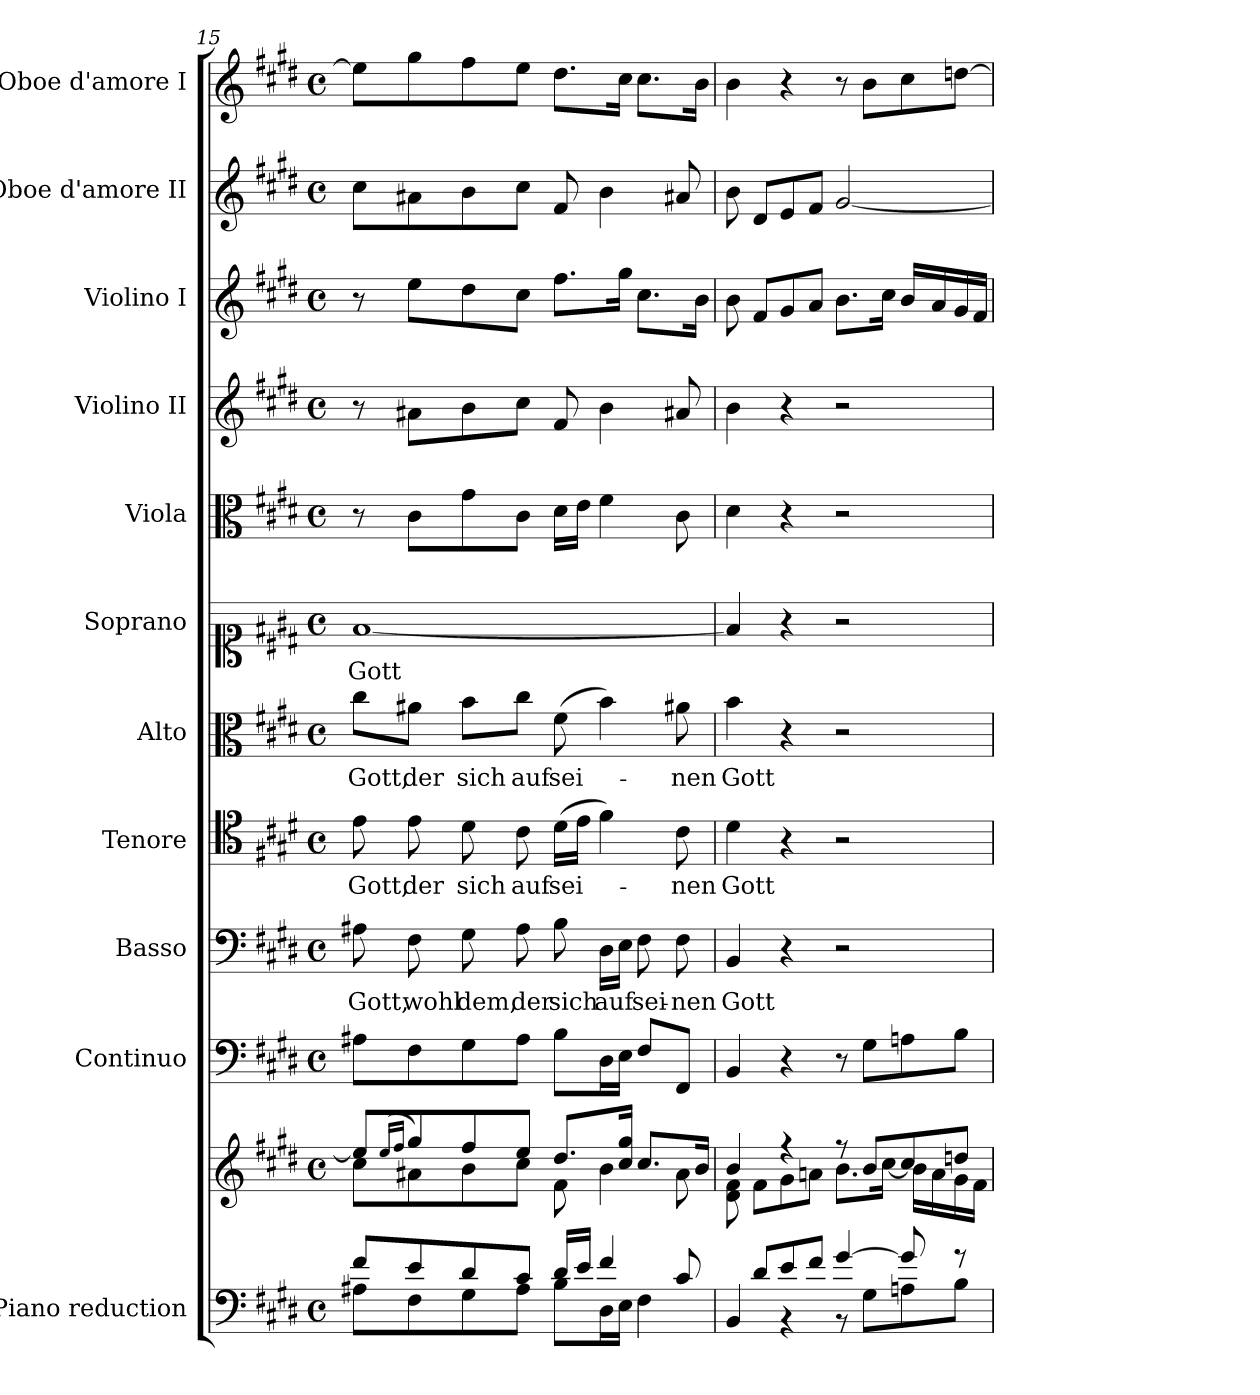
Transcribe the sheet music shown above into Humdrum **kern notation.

**kern	**kern	**kern	**kern	**text	**kern	**text	**kern	**text	**kern	**text	**kern	**kern	**kern	**kern	**kern
*part11	*part11	*part10	*part9	*part9	*part8	*part8	*part7	*part7	*part6	*part6	*part5	*part4	*part3	*part2	*part1
*staff12	*staff11	*staff10	*staff9	*staff9	*staff8	*staff8	*staff7	*staff7	*staff6	*staff6	*staff5	*staff4	*staff3	*staff2	*staff1
*I"Piano reduction	*	*I"Continuo	*I"Basso	*	*I"Tenore	*	*I"Alto	*	*I"Soprano	*	*I"Viola	*I"Violino II	*I"Violino I	*I"Oboe d'amore II	*I"Oboe d'amore I
*I'Pno	*	*	*	*	*	*	*	*	*	*	*I'Vla	*I'Vln	*I'Vln	*I'Ob	*I'Ob
*clefF4	*clefG2	*clefF4	*clefF4	*	*clefC4	*	*clefC3	*	*clefC1	*	*clefC3	*clefG2	*clefG2	*clefG2	*clefG2
*k[f#c#g#d#]	*k[f#c#g#d#]	*k[f#c#g#d#]	*k[f#c#g#d#]	*	*k[f#c#g#d#]	*	*k[f#c#g#d#]	*	*k[f#c#g#d#]	*	*k[f#c#g#d#]	*k[f#c#g#d#]	*k[f#c#g#d#]	*k[f#c#g#d#]	*k[f#c#g#d#]
*M4/4	*M4/4	*M4/4	*M4/4	*	*M4/4	*	*M4/4	*	*M4/4	*	*M4/4	*M4/4	*M4/4	*M4/4	*M4/4
*met(c)	*met(c)	*met(c)	*met(c)	*	*met(c)	*	*met(c)	*	*met(c)	*	*met(c)	*met(c)	*met(c)	*met(c)	*met(c)
=15	=15	=15	=15	=15	=15	=15	=15	=15	=15	=15	=15	=15	=15	=15	=15
*^	*^	*	*	*	*	*	*	*	*	*	*	*	*	*	*
!	!	!	!	!	!	!LO:LY:b	!	!LO:LY:b	!	!LO:LY:b	!	!LO:LY:b	!	!	!	!	!
8f#/L	8A#X\L	8ee/L]	8cc#\L	8A#X\L	8A#X\	Gott,	8e\	Gott,	8cc#\L	Gott,	[1f#	Gott	8r	8r	8r	8cc#\L	8ee\L]
.	.	(<16qee/LL	.	.	.	.	.	.	.	.	.	.	.	.	.	.	.
.	.	16qff#/JJ	.	.	.	.	.	.	.	.	.	.	.	.	.	.	.
!	!	!	!	!	!	!LO:LY:b	!	!LO:LY:b	!	!LO:LY:b	!	!	!	!	!	!	!
8e/	8F#\	8gg#/)	8a#X\	8F#\	8F#\	wohl	8e\	der	8a#X\J	der	.	.	8c#\L	8a#X\L	8ee\L	8a#X\	8gg#\
!	!	!	!	!	!	!LO:LY:b	!	!LO:LY:b	!	!LO:LY:b	!	!	!	!	!	!	!
8d#/	8G#\	8ff#/	8b\	8G#\	8G#\	dem,	8d#\	sich	8b\L	sich	.	.	8g#\	8b\	8dd#\	8b\	8ff#\
!	!	!	!	!	!	!LO:LY:b	!	!LO:LY:b	!	!LO:LY:b	!	!	!	!	!	!	!
8c#/J	8A#\J	8ee/J	8cc#\J	8A#\J	8A#\	der	8c#\	auf	8cc#\J	auf	.	.	8c#\J	8cc#\J	8cc#\J	8cc#\J	8ee\J
!	!	!	!	!	!	!LO:LY:b	!	!LO:LY:b	!	!LO:LY:b	!	!	!	!	!	!	!
16d#/LL	8B\L	8.dd#/L	8f#\	8B\L	8B\	sich	(>16d#\LL	sei-	(>8f#\	sei-	.	.	16d#\LL	8f#/	8.ff#\L	8f#/	8.dd#\L
16e/JJ	.	.	.	.	.	.	16e\JJ	.	.	.	.	.	16e\JJ	.	.	.	.
!	!	!	!	!	!	!LO:LY:b	!	!	!	!	!	!	!	!	!	!	!
4f#/	16D#\L	.	4b\	16D#\L	16D#\LL	auf	4f#\)	.	4b\)	.	.	.	4f#\	4b\	.	4b\	.
.	16E\JJ	16cc#/ 16gg#/Jk	.	16E\JJ	16E\JJ	.	.	.	.	.	.	.	.	.	16gg#\Jk	.	16cc#\Jk
!	!	!	!	!	!	!LO:LY:b	!	!	!	!	!	!	!	!	!	!	!
.	4F#\	8.cc#/L	.	8F#/L	8F#\	sei-	.	.	.	.	.	.	.	.	8.cc#\L	.	8.cc#\L
!	!	!	!	!	!	!LO:LY:b	!	!LO:LY:b	!	!LO:LY:b	!	!	!	!	!	!	!
8c#/	.	.	8a#\	8FF#/J	8F#\	-nen	8c#\	-nen	8a#X\	-nen	.	.	8c#\	8a#X/	.	8a#X/	.
.	.	16b/Jk	.	.	.	.	.	.	.	.	.	.	.	.	16b\Jk	.	16b\Jk
!!LO:PB:g=z
=16	=16	=16	=16	=16	=16	=16	=16	=16	=16	=16	=16	=16	=16	=16	=16	=16	=16
!	!	!	!	!	!	!LO:LY:b	!	!LO:LY:b	!	!LO:LY:b	!	!	!	!	!	!	!
8ryy	4BB/	4b/	8d#\ 8f#\	4BB/	4BB/	Gott	4d#\	Gott	4b\	Gott	4f#/]	.	4d#\	4b\	8b\	8b\	4b\
8d#/L	.	.	8f#\L	.	.	.	.	.	.	.	.	.	.	.	8f#/L	8d#/L	.
8e/	4r	4r	8g#\	4r	4r	.	4r	.	4r	.	4r	.	4r	4r	8g#/	8e/	4r
8f#/J	.	.	8an\J	.	.	.	.	.	.	.	.	.	.	.	8a/J	8f#/J	.
[4g#/	8r	8r	8.b\L	8r	2r	.	2r	.	2r	.	2r	.	2r	2r	8.b\L	[2g#/	8r
.	8G#\L	8b/L	.	8G#\L	.	.	.	.	.	.	.	.	.	.	.	.	8b\L
.	.	.	[16cc#\Jk	.	.	.	.	.	.	.	.	.	.	.	16cc#\Jk	.	.
8g#/]	8An\	8cc#/]	16b\LL	8An\	.	.	.	.	.	.	.	.	.	.	16b/LL	.	8cc#\
.	.	.	16a\	.	.	.	.	.	.	.	.	.	.	.	16a/	.	.
8r	8B\J	8ddn/J	16g#\	8B\J	.	.	.	.	.	.	.	.	.	.	16g#/	.	[8ddn\J
.	.	.	16f#\JJ	.	.	.	.	.	.	.	.	.	.	.	16f#/JJ	.	.
*v	*v	*	*	*	*	*	*	*	*	*	*	*	*	*	*	*	*
*	*v	*v	*	*	*	*	*	*	*	*	*	*	*	*	*	*
=	=	=	=	=	=	=	=	=	=	=	=	=	=	=	=
*-	*-	*-	*-	*-	*-	*-	*-	*-	*-	*-	*-	*-	*-	*-	*-
